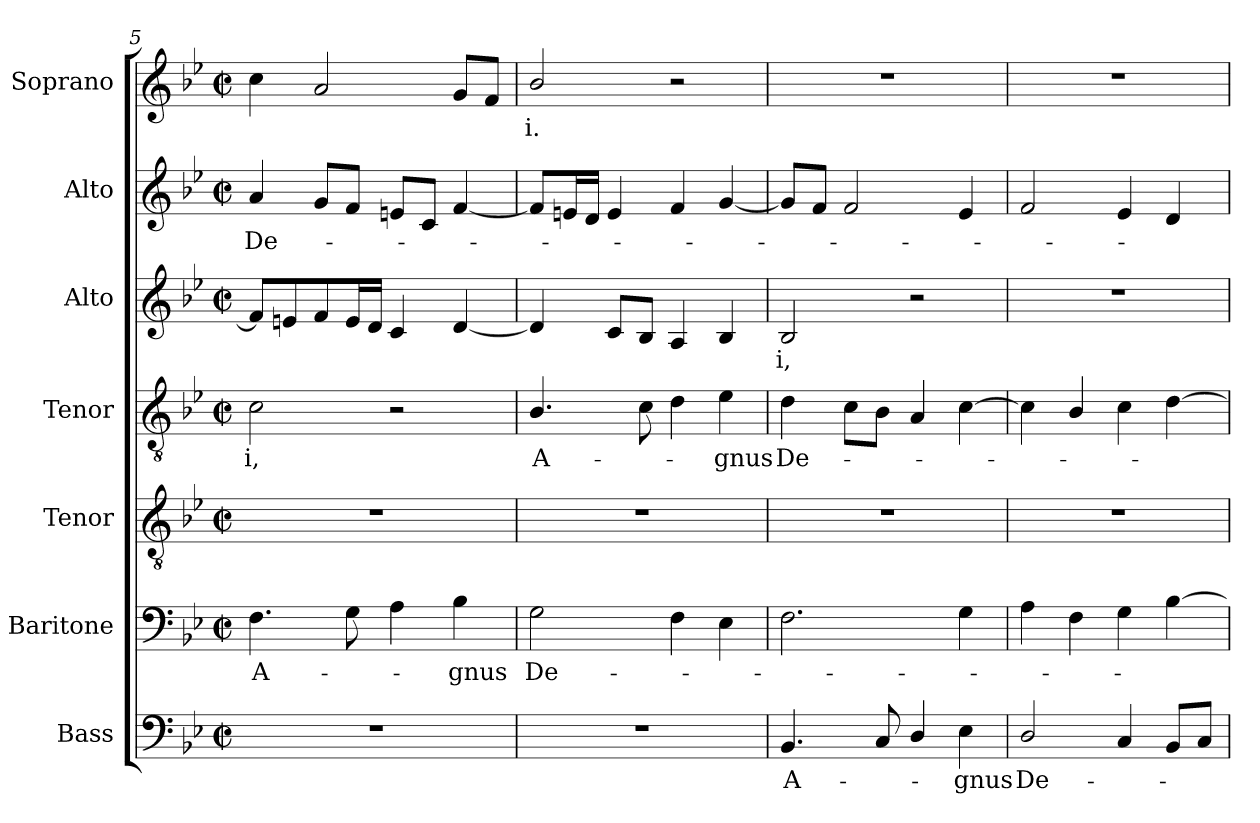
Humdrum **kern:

**kern	**text	**kern	**text	**kern	**kern	**text	**kern	**text	**kern	**text	**kern	**text
*part7	*part7	*part6	*part6	*part5	*part4	*part4	*part3	*part3	*part2	*part2	*part1	*part1
*staff7	*staff7	*staff6	*staff6	*staff5	*staff4	*staff4	*staff3	*staff3	*staff2	*staff2	*staff1	*staff1
*I"Bass	*	*I"Baritone	*	*I"Tenor	*I"Tenor	*	*I"Alto	*	*I"Alto	*	*I"Soprano	*
*I'B.	*	*I'Bar.	*	*I'T.	*I'T.	*	*I'A.	*	*I'A.	*	*I'S.	*
*clefF4	*	*clefF4	*	*clefGv2	*clefGv2	*	*clefG2	*	*clefG2	*	*clefG2	*
*	*	*	*	*ITrd7c12	*ITrd7c12	*	*	*	*	*	*	*
*k[b-e-]	*	*k[b-e-]	*	*k[b-e-]	*k[b-e-]	*	*k[b-e-]	*	*k[b-e-]	*	*k[b-e-]	*
*B-:	*	*B-:	*	*B-:	*B-:	*	*B-:	*	*B-:	*	*B-:	*
*M2/2	*	*M2/2	*	*M2/2	*M2/2	*	*M2/2	*	*M2/2	*	*M2/2	*
*met(c|)	*	*met(c|)	*	*met(c|)	*met(c|)	*	*met(c|)	*	*met(c|)	*	*met(c|)	*
=5	=5	=5	=5	=5	=5	=5	=5	=5	=5	=5	=5	=5
!	!	!	!LO:LY:b:color=#000000	!	!	!	!	!	!	!	!	!
!	!	!	!	!	!	!LO:LY:b:color=#000000	!	!	!	!	!	!
!	!	!	!	!	!	!	!	!	!	!LO:LY:b:color=#000000	!	!
1r	.	4.Fi\	A-	1r	2Ci\	-i,	8fi/L]	.	4ai/	De-	4cci\	.
.	.	.	.	.	.	.	8ei/	.	.	.	.	.
.	.	.	.	.	.	.	8fi/	.	8gi/L	.	2ai/	.
.	.	8Gi\	.	.	.	.	16ei/L	.	8fi/J	.	.	.
.	.	.	.	.	.	.	16di/JJ	.	.	.	.	.
.	.	4Ai\	.	.	2r	.	4ci/	.	8ei/L	.	.	.
.	.	.	.	.	.	.	.	.	8ci/J	.	.	.
!	!	!	!LO:LY:b:color=#000000	!	!	!	!	!	!	!	!	!
.	.	4B-i\	-gnus	.	.	.	[4di/	.	[4fi/	.	8gi/L	.
.	.	.	.	.	.	.	.	.	.	.	8fi/J	.
!!LO:LB:g=z
=6	=6	=6	=6	=6	=6	=6	=6	=6	=6	=6	=6	=6
!	!	!	!LO:LY:b:color=#000000	!	!	!	!	!	!	!	!	!
!	!	!	!	!	!	!LO:LY:b:color=#000000	!	!	!	!	!	!
!	!	!	!	!	!	!	!	!	!	!	!	!LO:LY:b:color=#000000
1r	.	2Gi\	De-	1r	4.BB-i/	A-	4di/]	.	8fi/L]	.	2b-i/	-i.
.	.	.	.	.	.	.	.	.	16ei/L	.	.	.
.	.	.	.	.	.	.	.	.	16di/JJ	.	.	.
.	.	.	.	.	.	.	8ci/L	.	4ei/	.	.	.
.	.	.	.	.	8Ci\	.	8B-i/J	.	.	.	.	.
.	.	4Fi\	.	.	4Di\	.	4Ai/	.	4fi/	.	2r	.
!	!	!	!	!	!	!LO:LY:b:color=#000000	!	!	!	!	!	!
.	.	4E-i\	.	.	4E-i\	-gnus	4B-i/	.	[4gi/	.	.	.
=7	=7	=7	=7	=7	=7	=7	=7	=7	=7	=7	=7	=7
!	!LO:LY:b:color=#000000	!	!	!	!	!	!	!	!	!	!	!
!	!	!	!	!	!	!LO:LY:b:color=#000000	!	!	!	!	!	!
!	!	!	!	!	!	!	!	!LO:LY:b:color=#000000	!	!	!	!
4.BB-i/	A-	2.Fi\	.	1r	4Di\	De-	2B-i/	-i,	8gi/L]	.	1r	.
.	.	.	.	.	.	.	.	.	8fi/J	.	.	.
.	.	.	.	.	8Ci\L	.	.	.	2fi/	.	.	.
8Ci/	.	.	.	.	8BB-i\J	.	.	.	.	.	.	.
4Di/	.	.	.	.	4AAi/	.	2r	.	.	.	.	.
!	!LO:LY:b:color=#000000	!	!	!	!	!	!	!	!	!	!	!
4E-i\	-gnus	4Gi\	.	.	[4Ci\	.	.	.	4e-i/	.	.	.
=8	=8	=8	=8	=8	=8	=8	=8	=8	=8	=8	=8	=8
!	!LO:LY:b:color=#000000	!	!	!	!	!	!	!	!	!	!	!
2Di/	De-	4Ai\	.	1r	4Ci\]	.	1r	.	2fi/	.	1r	.
.	.	4Fi\	.	.	4BB-i/	.	.	.	.	.	.	.
4Ci/	.	4Gi\	.	.	4Ci\	.	.	.	4e-i/	.	.	.
8BB-i/L	.	[4B-i\	.	.	[4Di\	.	.	.	4di/	.	.	.
8Ci/J	.	.	.	.	.	.	.	.	.	.	.	.
=	=	=	=	=	=	=	=	=	=	=	=	=
*-	*-	*-	*-	*-	*-	*-	*-	*-	*-	*-	*-	*-
